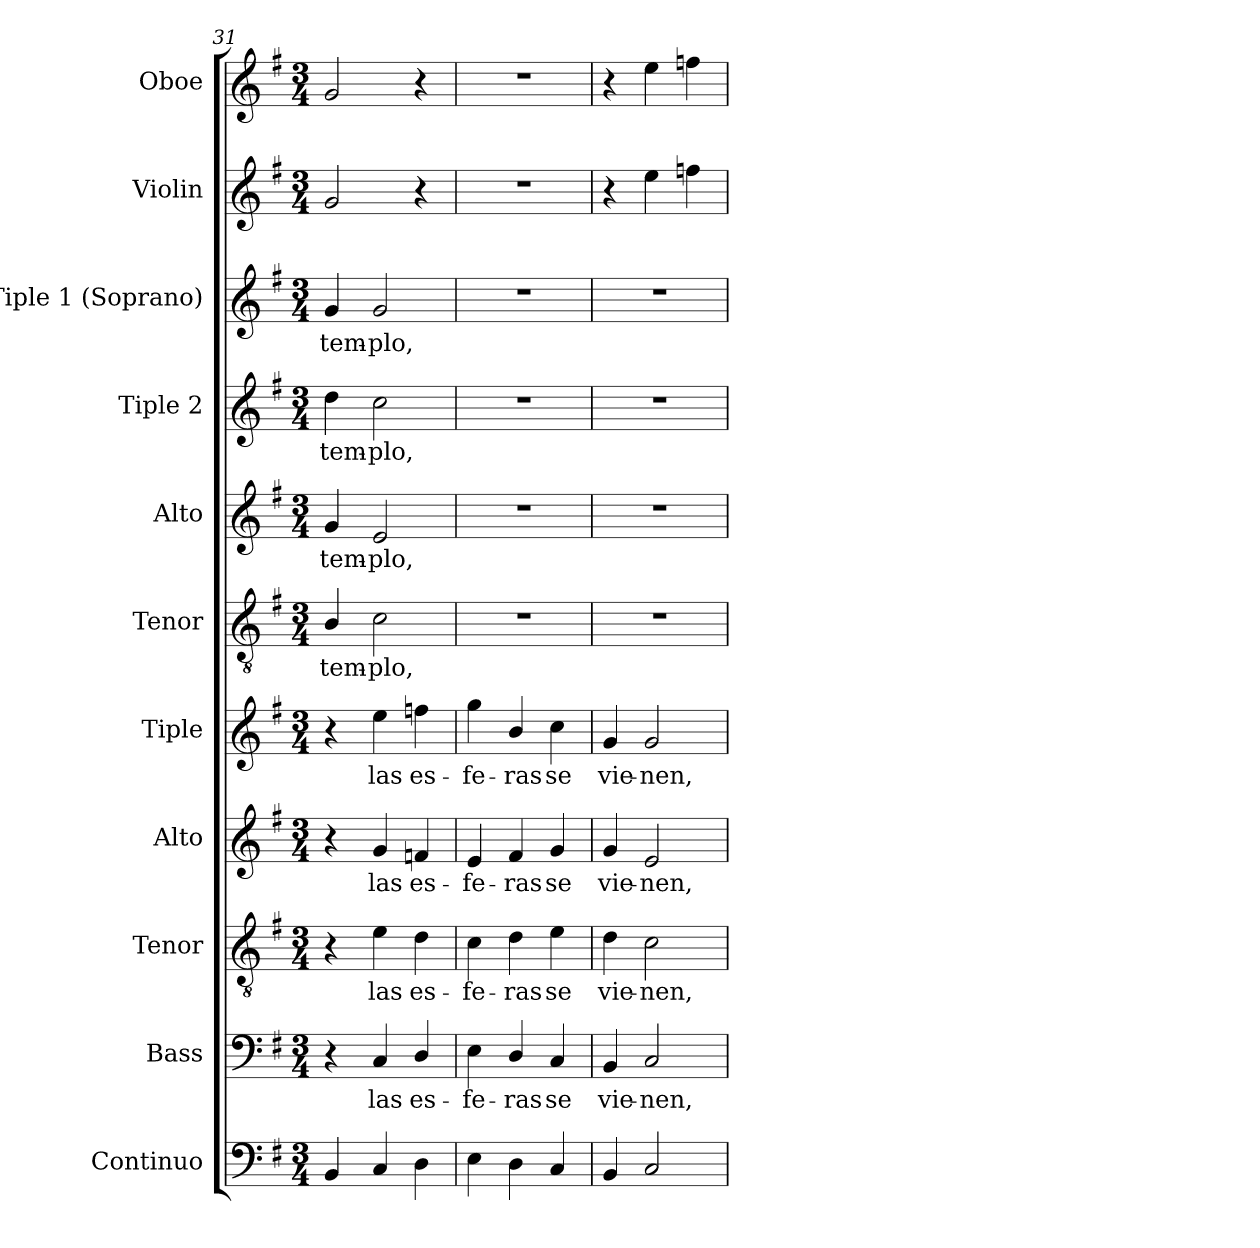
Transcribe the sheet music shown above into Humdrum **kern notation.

**kern	**kern	**text	**kern	**text	**kern	**text	**kern	**text	**kern	**text	**kern	**text	**kern	**text	**kern	**text	**kern	**kern
*part11	*part10	*part10	*part9	*part9	*part8	*part8	*part7	*part7	*part6	*part6	*part5	*part5	*part4	*part4	*part3	*part3	*part2	*part1
*staff11	*staff10	*staff10	*staff9	*staff9	*staff8	*staff8	*staff7	*staff7	*staff6	*staff6	*staff5	*staff5	*staff4	*staff4	*staff3	*staff3	*staff2	*staff1
*I"Continuo	*I"Bass	*	*I"Tenor	*	*I"Alto	*	*I"Tiple	*	*I"Tenor	*	*I"Alto	*	*I"Tiple 2	*	*I"Tiple 1 (Soprano)	*	*I"Violin	*I"Oboe
*I'Cont.	*I'B.	*	*I'T.	*	*I'A.	*	*	*	*I'T.	*	*I'A.	*	*	*	*I'S1.	*	*I'Vln.	*I'Ob.
*clefF4	*clefF4	*	*clefGv2	*	*clefG2	*	*clefG2	*	*clefGv2	*	*clefG2	*	*clefG2	*	*clefG2	*	*clefG2	*clefG2
*	*	*	*ITrd7c12	*	*	*	*	*	*ITrd7c12	*	*	*	*	*	*	*	*	*
*k[f#]	*k[f#]	*	*k[f#]	*	*k[f#]	*	*k[f#]	*	*k[f#]	*	*k[f#]	*	*k[f#]	*	*k[f#]	*	*k[f#]	*k[f#]
*G:	*G:	*	*G:	*	*G:	*	*G:	*	*G:	*	*G:	*	*G:	*	*G:	*	*G:	*G:
*M3/4	*M3/4	*	*M3/4	*	*M3/4	*	*M3/4	*	*M3/4	*	*M3/4	*	*M3/4	*	*M3/4	*	*M3/4	*M3/4
=31	=31	=31	=31	=31	=31	=31	=31	=31	=31	=31	=31	=31	=31	=31	=31	=31	=31	=31
!	!	!	!	!	!	!	!	!	!	!LO:LY:b:color=#000000	!	!	!	!	!	!	!	!
!	!	!	!	!	!	!	!	!	!	!	!	!LO:LY:b:color=#000000	!	!	!	!	!	!
!	!	!	!	!	!	!	!	!	!	!	!	!	!	!LO:LY:b:color=#000000	!	!	!	!
!	!	!	!	!	!	!	!	!	!	!	!	!	!	!	!	!LO:LY:b:color=#000000	!	!
4BBi/	4r	.	4r	.	4r	.	4r	.	4BBi/	tem-	4gi/	tem-	4ddi\	tem-	4gi/	tem-	2gi/	2gi/
!	!	!LO:LY:b:color=#000000	!	!	!	!	!	!	!	!	!	!	!	!	!	!	!	!
!	!	!	!	!LO:LY:b:color=#000000	!	!	!	!	!	!	!	!	!	!	!	!	!	!
!	!	!	!	!	!	!LO:LY:b:color=#000000	!	!	!	!	!	!	!	!	!	!	!	!
!	!	!	!	!	!	!	!	!LO:LY:b:color=#000000	!	!	!	!	!	!	!	!	!	!
!	!	!	!	!	!	!	!	!	!	!LO:LY:b:color=#000000	!	!	!	!	!	!	!	!
!	!	!	!	!	!	!	!	!	!	!	!	!LO:LY:b:color=#000000	!	!	!	!	!	!
!	!	!	!	!	!	!	!	!	!	!	!	!	!	!LO:LY:b:color=#000000	!	!	!	!
!	!	!	!	!	!	!	!	!	!	!	!	!	!	!	!	!LO:LY:b:color=#000000	!	!
4Ci/	4Ci/	las	4Ei\	las	4gi/	las	4eei\	las	2Ci\	-plo,	2ei/	-plo,	2cci\	-plo,	2gi/	-plo,	.	.
!	!	!LO:LY:b:color=#000000	!	!	!	!	!	!	!	!	!	!	!	!	!	!	!	!
!	!	!	!	!LO:LY:b:color=#000000	!	!	!	!	!	!	!	!	!	!	!	!	!	!
!	!	!	!	!	!	!LO:LY:b:color=#000000	!	!	!	!	!	!	!	!	!	!	!	!
!	!	!	!	!	!	!	!	!LO:LY:b:color=#000000	!	!	!	!	!	!	!	!	!	!
4Di\	4Di/	es-	4Di\	es-	4fni/	es-	4ffni\	es-	.	.	.	.	.	.	.	.	4r	4r
=32	=32	=32	=32	=32	=32	=32	=32	=32	=32	=32	=32	=32	=32	=32	=32	=32	=32	=32
!	!	!LO:LY:b:color=#000000	!	!	!	!	!	!	!	!	!	!	!	!	!	!	!	!
!	!	!	!	!LO:LY:b:color=#000000	!	!	!	!	!	!	!	!	!	!	!	!	!	!
!	!	!	!	!	!	!LO:LY:b:color=#000000	!	!	!	!	!	!	!	!	!	!	!	!
!	!	!	!	!	!	!	!	!LO:LY:b:color=#000000	!LO:N:vis=1	!	!LO:N:vis=1	!	!LO:N:vis=1	!	!LO:N:vis=1	!	!LO:N:vis=1	!LO:N:vis=1
4Ei\	4Ei\	-fe-	4Ci\	-fe-	4ei/	-fe-	4ggi\	-fe-	2.r	.	2.r	.	2.r	.	2.r	.	2.r	2.r
!	!	!LO:LY:b:color=#000000	!	!	!	!	!	!	!	!	!	!	!	!	!	!	!	!
!	!	!	!	!LO:LY:b:color=#000000	!	!	!	!	!	!	!	!	!	!	!	!	!	!
!	!	!	!	!	!	!LO:LY:b:color=#000000	!	!	!	!	!	!	!	!	!	!	!	!
!	!	!	!	!	!	!	!	!LO:LY:b:color=#000000	!	!	!	!	!	!	!	!	!	!
4Di\	4Di/	-ras	4Di\	-ras	4f#i/	-ras	4bi/	-ras	.	.	.	.	.	.	.	.	.	.
!	!	!LO:LY:b:color=#000000	!	!	!	!	!	!	!	!	!	!	!	!	!	!	!	!
!	!	!	!	!LO:LY:b:color=#000000	!	!	!	!	!	!	!	!	!	!	!	!	!	!
!	!	!	!	!	!	!LO:LY:b:color=#000000	!	!	!	!	!	!	!	!	!	!	!	!
!	!	!	!	!	!	!	!	!LO:LY:b:color=#000000	!	!	!	!	!	!	!	!	!	!
4Ci/	4Ci/	se	4Ei\	se	4gi/	se	4cci\	se	.	.	.	.	.	.	.	.	.	.
=33	=33	=33	=33	=33	=33	=33	=33	=33	=33	=33	=33	=33	=33	=33	=33	=33	=33	=33
!	!	!LO:LY:b:color=#000000	!	!	!	!	!	!	!	!	!	!	!	!	!	!	!	!
!	!	!	!	!LO:LY:b:color=#000000	!	!	!	!	!	!	!	!	!	!	!	!	!	!
!	!	!	!	!	!	!LO:LY:b:color=#000000	!	!	!	!	!	!	!	!	!	!	!	!
!	!	!	!	!	!	!	!	!LO:LY:b:color=#000000	!LO:N:vis=1	!	!LO:N:vis=1	!	!LO:N:vis=1	!	!LO:N:vis=1	!	!	!
4BBi/	4BBi/	vie-	4Di\	vie-	4gi/	vie-	4gi/	vie-	2.r	.	2.r	.	2.r	.	2.r	.	4r	4r
!	!	!LO:LY:b:color=#000000	!	!	!	!	!	!	!	!	!	!	!	!	!	!	!	!
!	!	!	!	!LO:LY:b:color=#000000	!	!	!	!	!	!	!	!	!	!	!	!	!	!
!	!	!	!	!	!	!LO:LY:b:color=#000000	!	!	!	!	!	!	!	!	!	!	!	!
!	!	!	!	!	!	!	!	!LO:LY:b:color=#000000	!	!	!	!	!	!	!	!	!	!
2Ci/	2Ci/	-nen,	2Ci\	-nen,	2ei/	-nen,	2gi/	-nen,	.	.	.	.	.	.	.	.	4eei\	4eei\
.	.	.	.	.	.	.	.	.	.	.	.	.	.	.	.	.	4ffni\	4ffni\
=	=	=	=	=	=	=	=	=	=	=	=	=	=	=	=	=	=	=
*-	*-	*-	*-	*-	*-	*-	*-	*-	*-	*-	*-	*-	*-	*-	*-	*-	*-	*-
